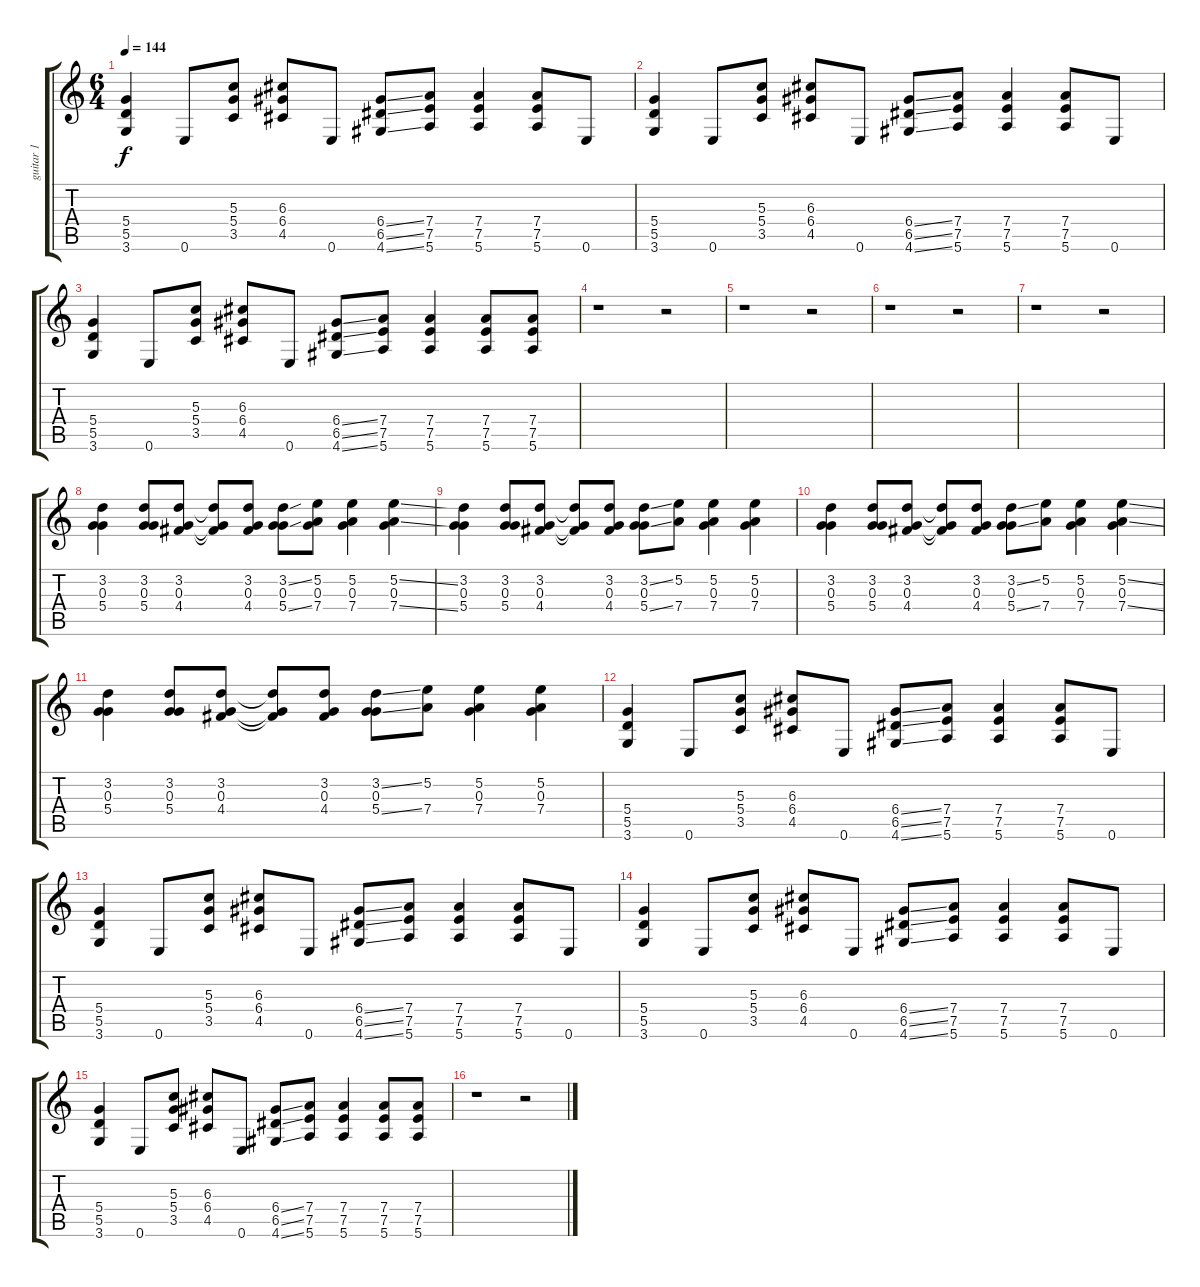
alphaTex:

\track ("guitar 1" "guitar 1") {instrument overdrivenguitar}
\staff {score tabs}
\tuning (E4 B3 G3 D3 A2 E2) {hide}
\ts (6 4)
\tempo 144
\clef g2
\ks c
(5.4 5.5 3.6).4{dy f} 0.6.8 (5.3 5.4 3.5).8 (6.3 6.4 4.5).8 0.6.8 (6.4{ss} 6.5{ss} 4.6{ss}).8 (7.4 7.5 5.6).8 (7.4 7.5 5.6).4 (7.4 7.5 5.6).8 0.6.8 |
(5.4 5.5 3.6).4 0.6.8 (5.3 5.4 3.5).8 (6.3 6.4 4.5).8 0.6.8 (6.4{ss} 6.5{ss} 4.6{ss}).8 (7.4 7.5 5.6).8 (7.4 7.5 5.6).4 (7.4 7.5 5.6).8 0.6.8 |
(5.4 5.5 3.6).4 0.6.8 (5.3 5.4 3.5).8 (6.3 6.4 4.5).8 0.6.8 (6.4{ss} 6.5{ss} 4.6{ss}).8 (7.4 7.5 5.6).8 (7.4 7.5 5.6).4 (7.4 7.5 5.6).8 (7.4 7.5 5.6).8 |
r.1 r.2 |
r.1 r.2 |
r.1 r.2 |
r.1 r.2 |
(3.2 0.3 5.4).4 (3.2 0.3 5.4).8 (3.2 0.3 4.4).8 (3.2{t} 0.3{t} 4.4{t}).8 (3.2 0.3 4.4).8 (3.2{ss} 0.3 5.4{ss}).8 (5.2 0.3 7.4).8 (5.2 0.3 7.4).4 (5.2{ss} 0.3 7.4{ss}).4 |
(3.2 0.3 5.4).4 (3.2 0.3 5.4).8 (3.2 0.3 4.4).8 (3.2{t} 0.3{t} 4.4{t}).8 (3.2 0.3 4.4).8 (3.2{ss} 0.3 5.4{ss}).8 (5.2 7.4).8 (5.2 0.3 7.4).4 (5.2 0.3 7.4).4 |
(3.2 0.3 5.4).4 (3.2 0.3 5.4).8 (3.2 0.3 4.4).8 (3.2{t} 0.3{t} 4.4{t}).8 (3.2 0.3 4.4).8 (3.2{ss} 0.3 5.4{ss}).8 (5.2 7.4).8 (5.2 0.3 7.4).4 (5.2{ss} 0.3 7.4{ss}).4 |
(3.2 0.3 5.4).4 (3.2 0.3 5.4).8 (3.2 0.3 4.4).8 (3.2{t} 0.3{t} 4.4{t}).8 (3.2 0.3 4.4).8 (3.2{ss} 0.3 5.4{ss}).8 (5.2 7.4).8 (5.2 0.3 7.4).4 (5.2 0.3 7.4).4 |
(5.4 5.5 3.6).4 0.6.8 (5.3 5.4 3.5).8 (6.3 6.4 4.5).8 0.6.8 (6.4{ss} 6.5{ss} 4.6{ss}).8 (7.4 7.5 5.6).8 (7.4 7.5 5.6).4 (7.4 7.5 5.6).8 0.6.8 |
(5.4 5.5 3.6).4 0.6.8 (5.3 5.4 3.5).8 (6.3 6.4 4.5).8 0.6.8 (6.4{ss} 6.5{ss} 4.6{ss}).8 (7.4 7.5 5.6).8 (7.4 7.5 5.6).4 (7.4 7.5 5.6).8 0.6.8 |
(5.4 5.5 3.6).4 0.6.8 (5.3 5.4 3.5).8 (6.3 6.4 4.5).8 0.6.8 (6.4{ss} 6.5{ss} 4.6{ss}).8 (7.4 7.5 5.6).8 (7.4 7.5 5.6).4 (7.4 7.5 5.6).8 0.6.8 |
(5.4 5.5 3.6).4 0.6.8 (5.3 5.4 3.5).8 (6.3 6.4 4.5).8 0.6.8 (6.4{ss} 6.5{ss} 4.6{ss}).8 (7.4 7.5 5.6).8 (7.4 7.5 5.6).4 (7.4 7.5 5.6).8 (7.4 7.5 5.6).8 |
r.1 r.2
